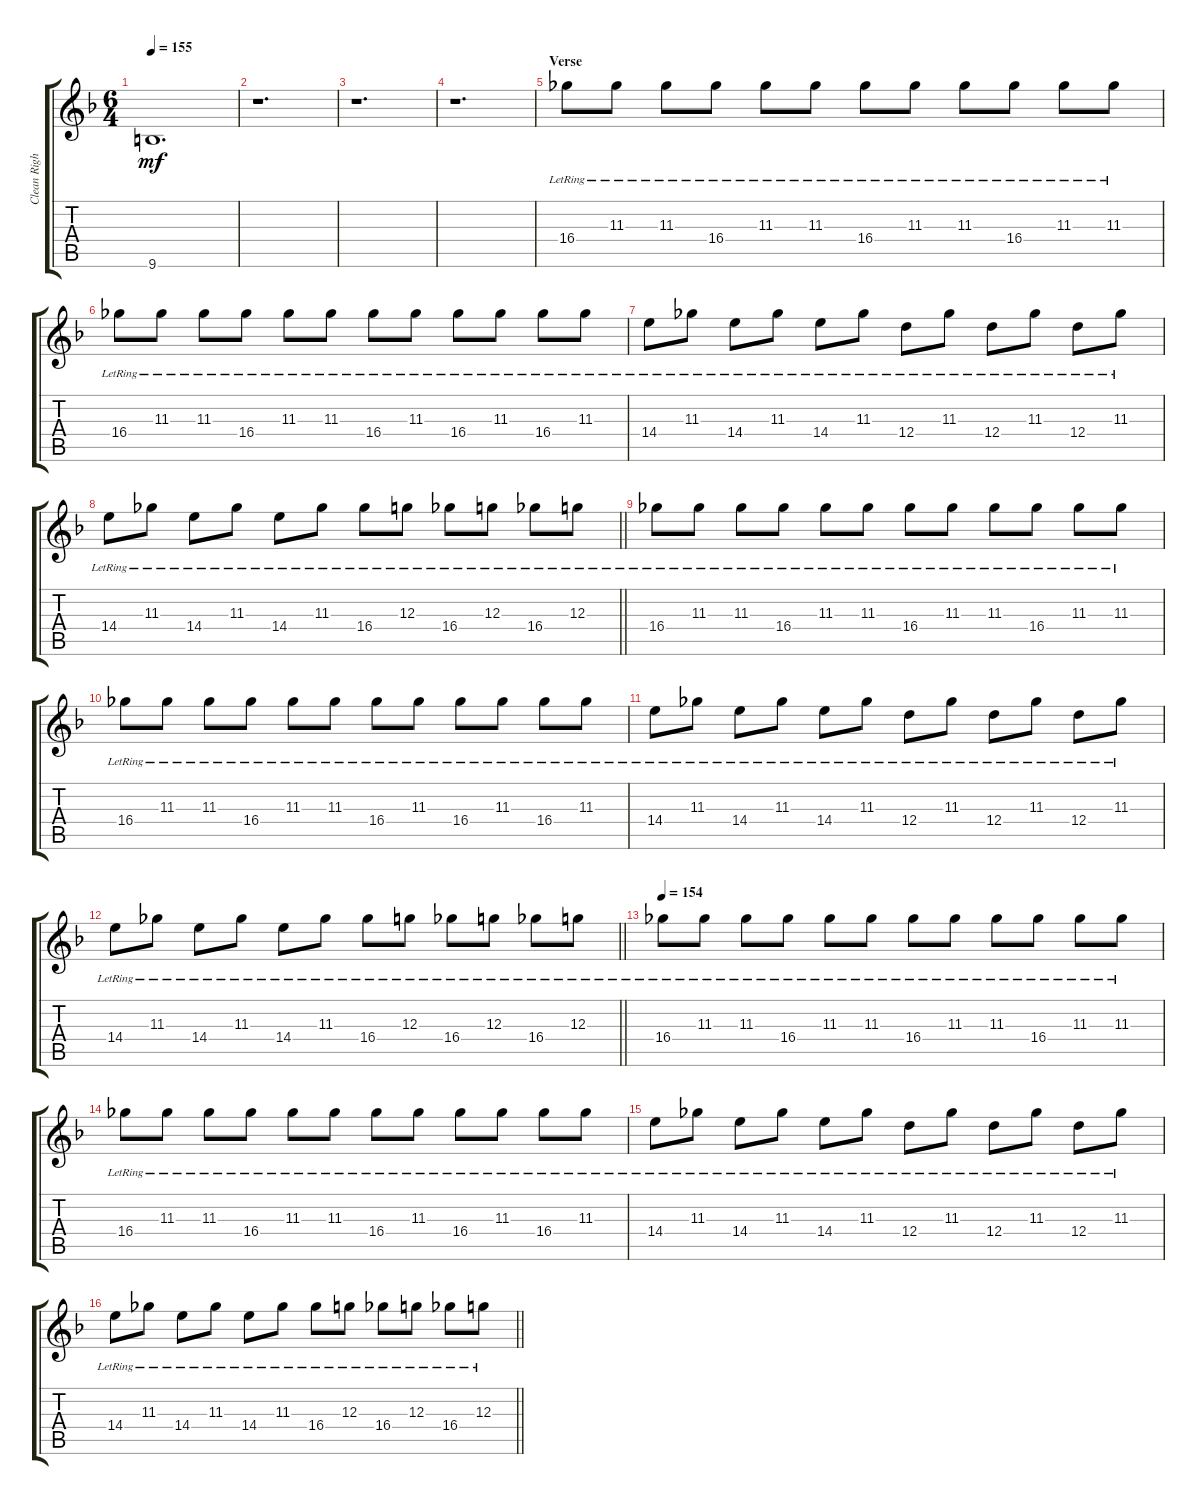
\track ("Clean Right Guitar" "Clean Righ") {instrument electricguitarclean}
\staff {score tabs}
\tuning (E4 B3 G3 D3 A2 D2) {hide}
\ts (6 4)
\tempo 155
\clef g2
\ks dminor
9.6.1{d dy mf} |
r.1{d} |
r.1{d} |
r.1{d} |
\section ("" "Verse")
16.4{lr}.8 11.3{lr}.8 11.3{lr}.8 16.4{lr}.8 11.3{lr}.8 11.3{lr}.8 16.4{lr}.8 11.3{lr}.8 11.3{lr}.8 16.4{lr}.8 11.3{lr}.8 11.3{lr}.8 |
16.4{lr}.8 11.3{lr}.8 11.3{lr}.8 16.4{lr}.8 11.3{lr}.8 11.3{lr}.8 16.4{lr}.8 11.3{lr}.8 16.4{lr}.8 11.3{lr}.8 16.4{lr}.8 11.3{lr}.8 |
14.4{lr}.8 11.3{lr}.8 14.4{lr}.8 11.3{lr}.8 14.4{lr}.8 11.3{lr}.8 12.4{lr}.8 11.3{lr}.8 12.4{lr}.8 11.3{lr}.8 12.4{lr}.8 11.3{lr}.8 |
\barLineRight lightlight
14.4{lr}.8 11.3{lr}.8 14.4{lr}.8 11.3{lr}.8 14.4{lr}.8 11.3{lr}.8 16.4{lr}.8 12.3{lr}.8 16.4{lr}.8 12.3{lr}.8 16.4{lr}.8 12.3{lr}.8 |
16.4{lr}.8 11.3{lr}.8 11.3{lr}.8 16.4{lr}.8 11.3{lr}.8 11.3{lr}.8 16.4{lr}.8 11.3{lr}.8 11.3{lr}.8 16.4{lr}.8 11.3{lr}.8 11.3{lr}.8 |
16.4{lr}.8 11.3{lr}.8 11.3{lr}.8 16.4{lr}.8 11.3{lr}.8 11.3{lr}.8 16.4{lr}.8 11.3{lr}.8 16.4{lr}.8 11.3{lr}.8 16.4{lr}.8 11.3{lr}.8 |
14.4{lr}.8 11.3{lr}.8 14.4{lr}.8 11.3{lr}.8 14.4{lr}.8 11.3{lr}.8 12.4{lr}.8 11.3{lr}.8 12.4{lr}.8 11.3{lr}.8 12.4{lr}.8 11.3{lr}.8 |
\barLineRight lightlight
14.4{lr}.8 11.3{lr}.8 14.4{lr}.8 11.3{lr}.8 14.4{lr}.8 11.3{lr}.8 16.4{lr}.8 12.3{lr}.8 16.4{lr}.8 12.3{lr}.8 16.4{lr}.8 12.3{lr}.8 |
\tempo 154
16.4{lr}.8 11.3{lr}.8 11.3{lr}.8 16.4{lr}.8 11.3{lr}.8 11.3{lr}.8 16.4{lr}.8 11.3{lr}.8 11.3{lr}.8 16.4{lr}.8 11.3{lr}.8 11.3{lr}.8 |
16.4{lr}.8 11.3{lr}.8 11.3{lr}.8 16.4{lr}.8 11.3{lr}.8 11.3{lr}.8 16.4{lr}.8 11.3{lr}.8 16.4{lr}.8 11.3{lr}.8 16.4{lr}.8 11.3{lr}.8 |
14.4{lr}.8 11.3{lr}.8 14.4{lr}.8 11.3{lr}.8 14.4{lr}.8 11.3{lr}.8 12.4{lr}.8 11.3{lr}.8 12.4{lr}.8 11.3{lr}.8 12.4{lr}.8 11.3{lr}.8 |
\barLineRight lightlight
14.4{lr}.8 11.3{lr}.8 14.4{lr}.8 11.3{lr}.8 14.4{lr}.8 11.3{lr}.8 16.4{lr}.8 12.3{lr}.8 16.4{lr}.8 12.3{lr}.8 16.4{lr}.8 12.3{lr}.8
